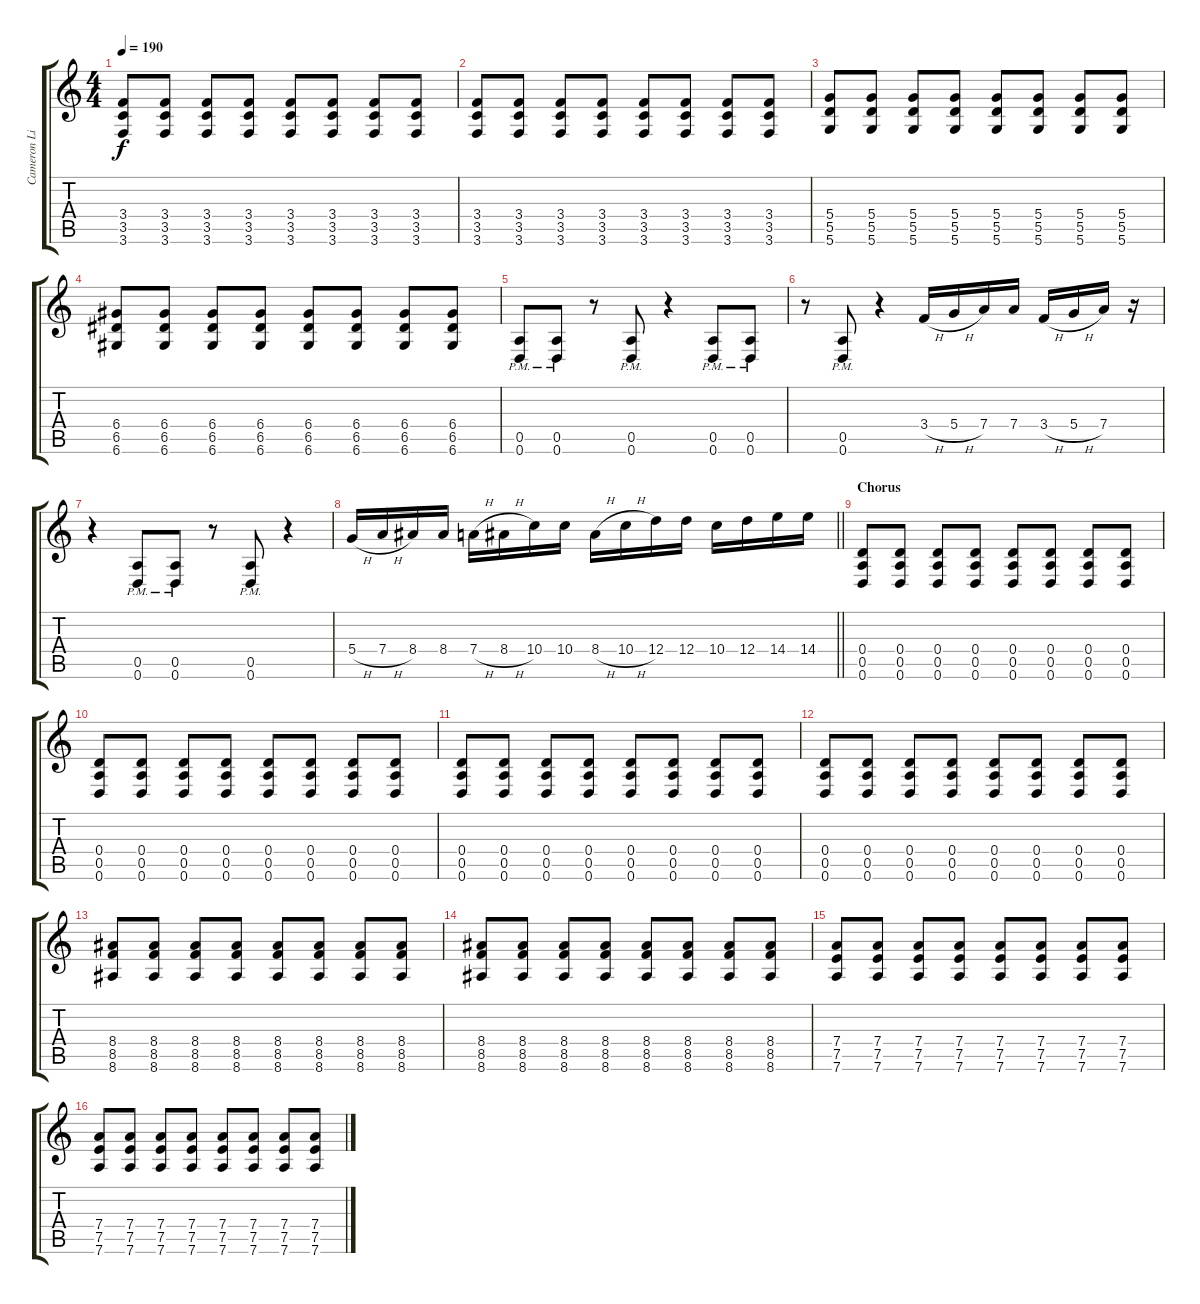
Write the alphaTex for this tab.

\track ("Cameron Liddell" "Cameron Li") {instrument distortionguitar}
\staff {score tabs}
\tuning (E4 B3 G3 D3 A2 D2) {hide}
\ts (4 4)
\tempo 190
\clef g2
\ks c
(3.4 3.5 3.6).8{dy f} (3.4 3.5 3.6).8 (3.4 3.5 3.6).8 (3.4 3.5 3.6).8 (3.4 3.5 3.6).8 (3.4 3.5 3.6).8 (3.4 3.5 3.6).8 (3.4 3.5 3.6).8 |
(3.4 3.5 3.6).8 (3.4 3.5 3.6).8 (3.4 3.5 3.6).8 (3.4 3.5 3.6).8 (3.4 3.5 3.6).8 (3.4 3.5 3.6).8 (3.4 3.5 3.6).8 (3.4 3.5 3.6).8 |
(5.4 5.5 5.6).8 (5.4 5.5 5.6).8 (5.4 5.5 5.6).8 (5.4 5.5 5.6).8 (5.4 5.5 5.6).8 (5.4 5.5 5.6).8 (5.4 5.5 5.6).8 (5.4 5.5 5.6).8 |
(6.4 6.5 6.6).8 (6.4 6.5 6.6).8 (6.4 6.5 6.6).8 (6.4 6.5 6.6).8 (6.4 6.5 6.6).8 (6.4 6.5 6.6).8 (6.4 6.5 6.6).8 (6.4 6.5 6.6).8 |
(0.5{pm} 0.6{pm}).8 (0.5{pm} 0.6{pm}).8 r.8 (0.5{pm} 0.6{pm}).8 r.4 (0.5{pm} 0.6{pm}).8 (0.5{pm} 0.6{pm}).8 |
r.8 (0.5{pm} 0.6{pm}).8 r.4 3.4{h}.16 5.4{h}.16 7.4.16 7.4.16 3.4{h}.16 5.4{h}.16 7.4.16 r.16 |
r.4 (0.5{pm} 0.6{pm}).8 (0.5{pm} 0.6{pm}).8 r.8 (0.5{pm} 0.6{pm}).8 r.4 |
\barLineRight lightlight
5.4{h}.16 7.4{h}.16 8.4.16 8.4.16 7.4{h}.16 8.4{h}.16 10.4.16 10.4.16 8.4{h}.16 10.4{h}.16 12.4.16 12.4.16 10.4.16 12.4.16 14.4.16 14.4.16 |
\section ("" "Chorus")
(0.4 0.5 0.6).8 (0.4 0.5 0.6).8 (0.4 0.5 0.6).8 (0.4 0.5 0.6).8 (0.4 0.5 0.6).8 (0.4 0.5 0.6).8 (0.4 0.5 0.6).8 (0.4 0.5 0.6).8 |
(0.4 0.5 0.6).8 (0.4 0.5 0.6).8 (0.4 0.5 0.6).8 (0.4 0.5 0.6).8 (0.4 0.5 0.6).8 (0.4 0.5 0.6).8 (0.4 0.5 0.6).8 (0.4 0.5 0.6).8 |
(0.4 0.5 0.6).8 (0.4 0.5 0.6).8 (0.4 0.5 0.6).8 (0.4 0.5 0.6).8 (0.4 0.5 0.6).8 (0.4 0.5 0.6).8 (0.4 0.5 0.6).8 (0.4 0.5 0.6).8 |
(0.4 0.5 0.6).8 (0.4 0.5 0.6).8 (0.4 0.5 0.6).8 (0.4 0.5 0.6).8 (0.4 0.5 0.6).8 (0.4 0.5 0.6).8 (0.4 0.5 0.6).8 (0.4 0.5 0.6).8 |
(8.4 8.5 8.6).8 (8.4 8.5 8.6).8 (8.4 8.5 8.6).8 (8.4 8.5 8.6).8 (8.4 8.5 8.6).8 (8.4 8.5 8.6).8 (8.4 8.5 8.6).8 (8.4 8.5 8.6).8 |
(8.4 8.5 8.6).8 (8.4 8.5 8.6).8 (8.4 8.5 8.6).8 (8.4 8.5 8.6).8 (8.4 8.5 8.6).8 (8.4 8.5 8.6).8 (8.4 8.5 8.6).8 (8.4 8.5 8.6).8 |
(7.4 7.5 7.6).8 (7.4 7.5 7.6).8 (7.4 7.5 7.6).8 (7.4 7.5 7.6).8 (7.4 7.5 7.6).8 (7.4 7.5 7.6).8 (7.4 7.5 7.6).8 (7.4 7.5 7.6).8 |
(7.4 7.5 7.6).8 (7.4 7.5 7.6).8 (7.4 7.5 7.6).8 (7.4 7.5 7.6).8 (7.4 7.5 7.6).8 (7.4 7.5 7.6).8 (7.4 7.5 7.6).8 (7.4 7.5 7.6).8
